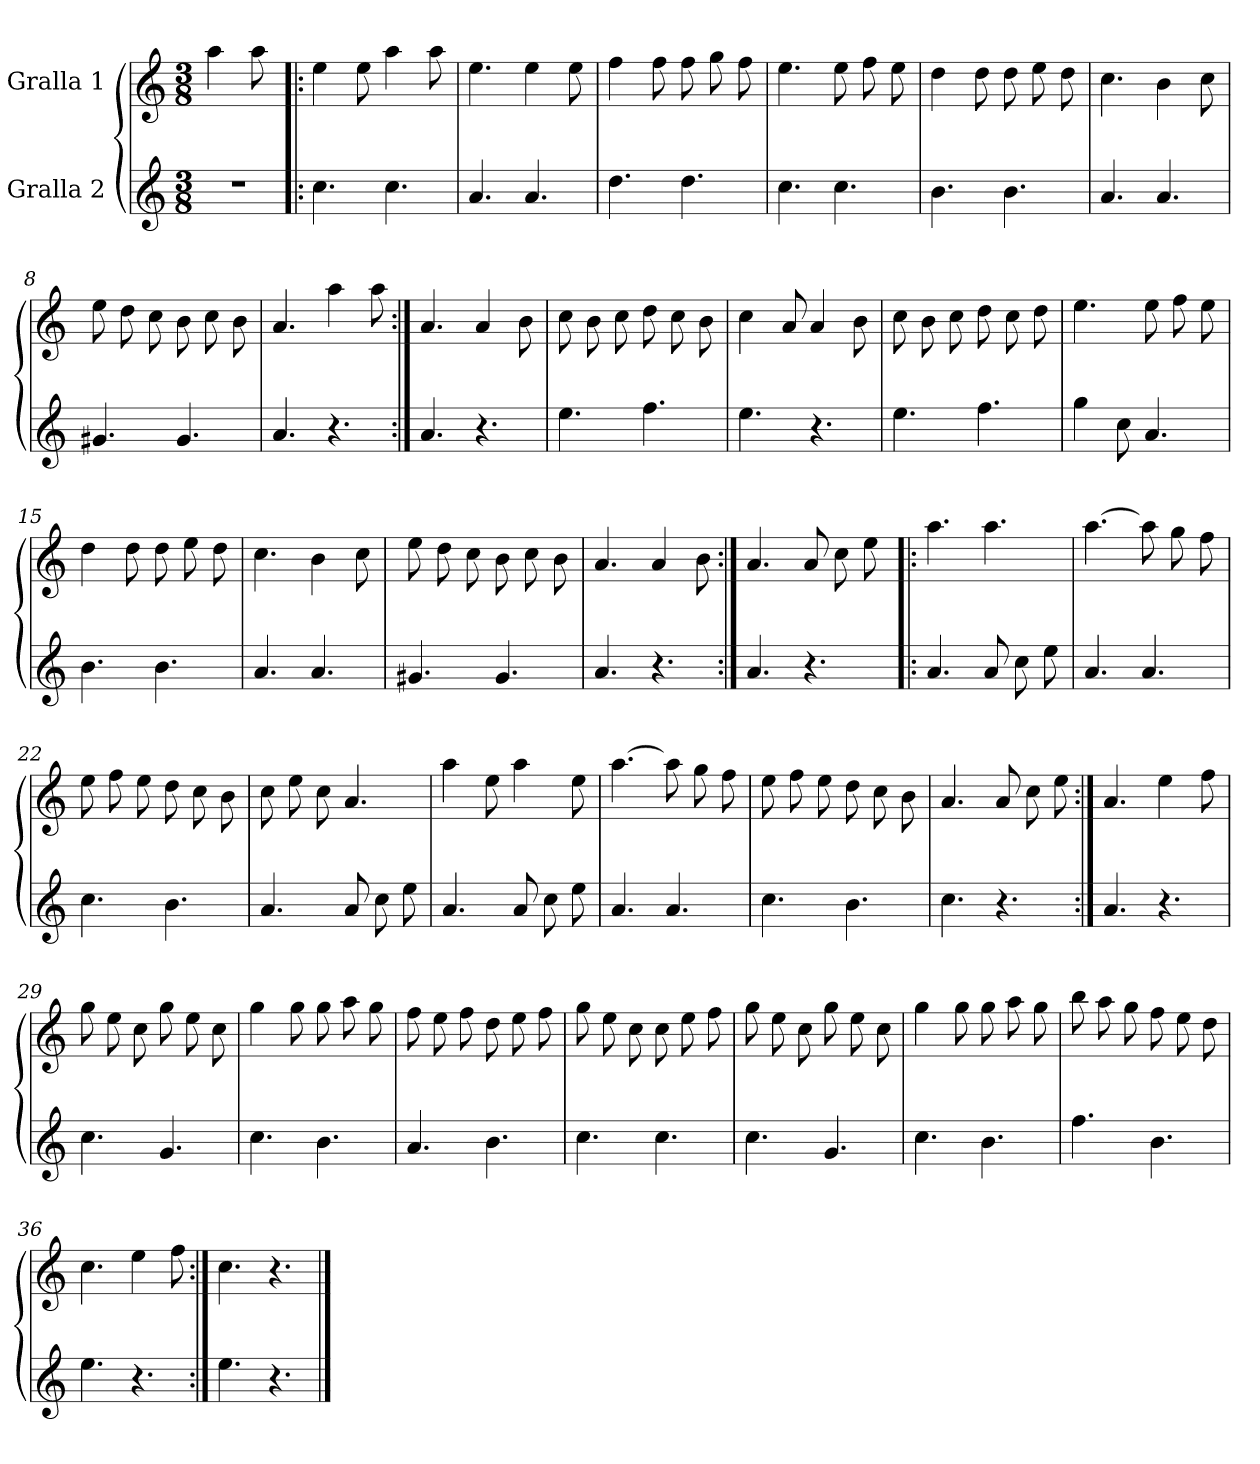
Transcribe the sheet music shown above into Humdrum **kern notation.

**kern	**kern
*part2	*part1
*staff2	*staff1
*I"Gralla 2	*I"Gralla 1
*clefG2	*clefG2
*k[]	*k[]
*M3/8	*M3/8
=1	=1
4.r	4aa
*	*MM300
.	8aa
=2!|:	=2!|:
4.cc	4ee
.	8ee
4.cc	4aa
.	8aa
=3	=3
4.a	4.ee
4.a	4ee
.	8ee
=4	=4
4.dd	4ff
.	8ff
4.dd	8ff
.	8gg
.	8ff
=5	=5
4.cc	4.ee
4.cc	8ee
.	8ff
.	8ee
=6	=6
4.b	4dd
.	8dd
4.b	8dd
.	8ee
.	8dd
=7	=7
4.a	4.cc
4.a	4b
.	8cc
=8	=8
4.g#	8ee
.	8dd
.	8cc
4.g#	8b
.	8cc
.	8b
=9	=9
4.a	4.a
4.r	4aa
.	8aa
=10:|!	=10:|!
4.a	4.a
4.r	4a
.	8b
=11	=11
4.ee	8cc
.	8b
.	8cc
4.ff	8dd
.	8cc
.	8b
=12	=12
4.ee	4cc
.	8a
4.r	4a
.	8b
=13	=13
4.ee	8cc
.	8b
.	8cc
4.ff	8dd
.	8cc
.	8dd
=14	=14
4gg	4.ee
8cc	.
4.a	8ee
.	8ff
.	8ee
=15	=15
4.b	4dd
.	8dd
4.b	8dd
.	8ee
.	8dd
=16	=16
4.a	4.cc
4.a	4b
.	8cc
=17	=17
4.g#	8ee
.	8dd
.	8cc
4.g#	8b
.	8cc
.	8b
=18	=18
4.a	4.a
4.r	4a
.	8b
=19:|!	=19:|!
4.a	4.a
4.r	8a
.	8cc
.	8ee
=20!|:	=20!|:
4.a	4.aa
8a	4.aa
8cc	.
8ee	.
=21	=21
4.a	[4.aa
4.a	8aa]
.	8gg
.	8ff
=22	=22
4.cc	8ee
.	8ff
.	8ee
4.b	8dd
.	8cc
.	8b
=23	=23
4.a	8cc
.	8ee
.	8cc
8a	4.a
8cc	.
8ee	.
=24	=24
4.a	4aa
.	8ee
8a	4aa
8cc	.
8ee	8ee
=25	=25
4.a	[4.aa
4.a	8aa]
.	8gg
.	8ff
=26	=26
4.cc	8ee
.	8ff
.	8ee
4.b	8dd
.	8cc
.	8b
=27	=27
4.cc	4.a
4.r	8a
.	8cc
.	8ee
=28:|!	=28:|!
4.a	4.a
4.r	4ee
.	8ff
=29	=29
4.cc	8gg
.	8ee
.	8cc
4.g	8gg
.	8ee
.	8cc
=30	=30
4.cc	4gg
.	8gg
4.b	8gg
.	8aa
.	8gg
=31	=31
4.a	8ff
.	8ee
.	8ff
4.b	8dd
.	8ee
.	8ff
=32	=32
4.cc	8gg
.	8ee
.	8cc
4.cc	8cc
.	8ee
.	8ff
=33	=33
4.cc	8gg
.	8ee
.	8cc
4.g	8gg
.	8ee
.	8cc
=34	=34
4.cc	4gg
.	8gg
4.b	8gg
.	8aa
.	8gg
=35	=35
4.ff	8bb
.	8aa
.	8gg
4.b	8ff
.	8ee
.	8dd
=36	=36
4.ee	4.cc
4.r	4ee
.	8ff
=37:|!	=37:|!
4.ee	4.cc
4.r	4.r
==	==
*-	*-
